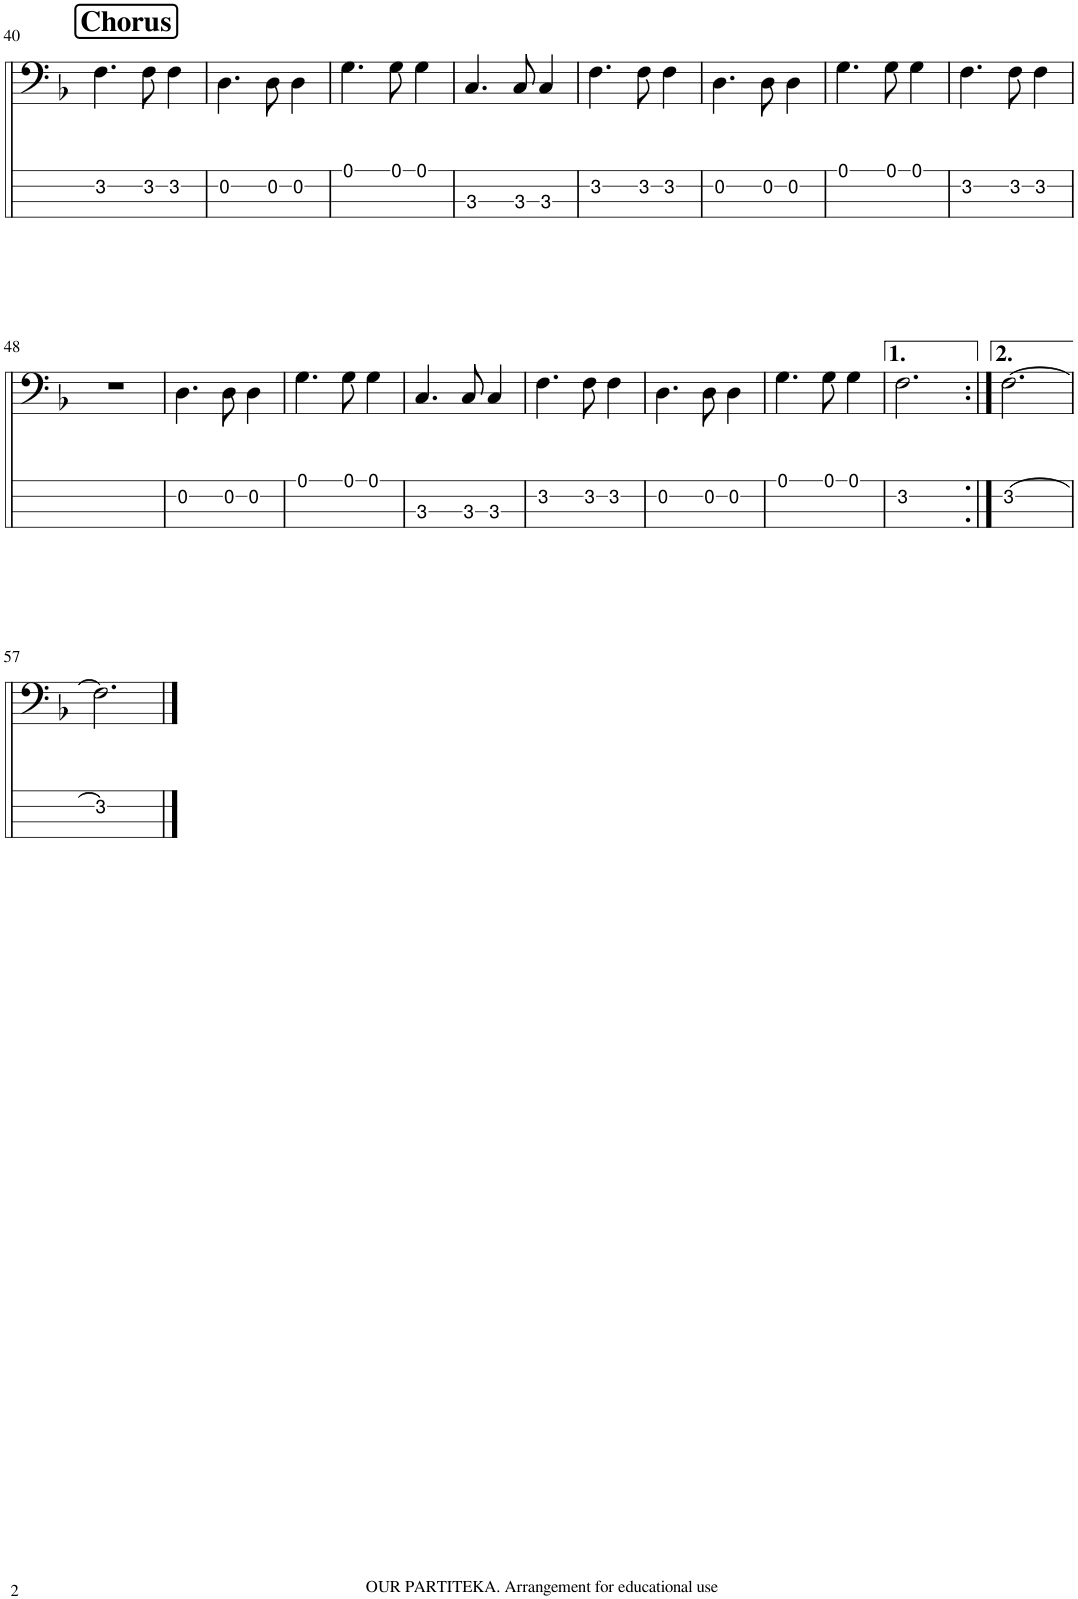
**kern	**kern
*part1	*part1
*staff2	*staff1
*I"Bass Guitar	*
*I'B.G.	*
!!LO:PB:g=z
*	*clefF4
*Trd7c12	*Trd7c12
*k[b-]	*k[b-]
*M3/4	*M3/4
!!LO:REH:place=s1:a:B:cj:fs=14:t=Chorus:qo=1
=40	=40
4.F	4.F\
8F	8F\
4F	4F\
=41	=41
4.D	4.D\
8D	8D\
4D	4D\
=42	=42
4.G	4.G\
8G	8G\
4G	4G\
=43	=43
4.C	4.C/
8C	8C/
4C	4C/
=44	=44
4.F	4.F\
8F	8F\
4F	4F\
=45	=45
4.D	4.D\
8D	8D\
4D	4D\
=46	=46
4.G	4.G\
8G	8G\
4G	4G\
=47	=47
4.F	4.F\
8F	8F\
4F	4F\
!!LO:LB:g=z
=48	=48
2.r	2.r
=49	=49
4.D	4.D\
8D	8D\
4D	4D\
=50	=50
4.G	4.G\
8G	8G\
4G	4G\
=51	=51
4.C	4.C/
8C	8C/
4C	4C/
=52	=52
4.F	4.F\
8F	8F\
4F	4F\
=53	=53
4.D	4.D\
8D	8D\
4D	4D\
=54	=54
4.G	4.G\
8G	8G\
4G	4G\
=55	=55
2.F	2.F\
=56:|!	=56:|!
[2.F	[2.F\
!!LO:LB:g=z
=57	=57
2.F]	2.F\]
==	==
*-	*-
